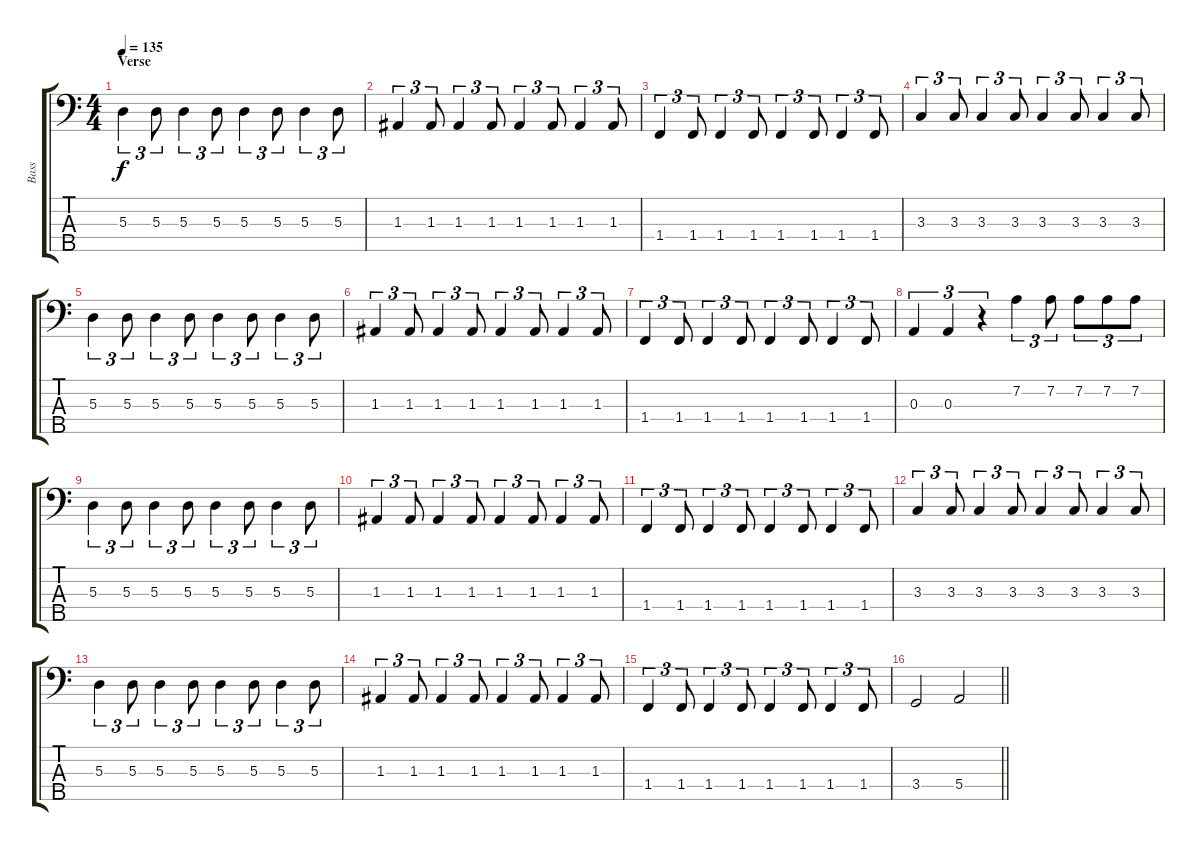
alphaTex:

\track ("Bass" "Bass") {instrument electricbassfinger}
\staff {score tabs}
\tuning (G2 D2 A1 E1 B0) {hide}
\ts (4 4)
\section ("" "Verse")
\tempo 135
\clef f4
\ks c
5.3.4{tu (3 2) dy f} 5.3.8{tu (3 2)} 5.3.4{tu (3 2)} 5.3.8{tu (3 2)} 5.3.4{tu (3 2)} 5.3.8{tu (3 2)} 5.3.4{tu (3 2)} 5.3.8{tu (3 2)} |
1.3.4{tu (3 2)} 1.3.8{tu (3 2)} 1.3.4{tu (3 2)} 1.3.8{tu (3 2)} 1.3.4{tu (3 2)} 1.3.8{tu (3 2)} 1.3.4{tu (3 2)} 1.3.8{tu (3 2)} |
1.4.4{tu (3 2)} 1.4.8{tu (3 2)} 1.4.4{tu (3 2)} 1.4.8{tu (3 2)} 1.4.4{tu (3 2)} 1.4.8{tu (3 2)} 1.4.4{tu (3 2)} 1.4.8{tu (3 2)} |
3.3.4{tu (3 2)} 3.3.8{tu (3 2)} 3.3.4{tu (3 2)} 3.3.8{tu (3 2)} 3.3.4{tu (3 2)} 3.3.8{tu (3 2)} 3.3.4{tu (3 2)} 3.3.8{tu (3 2)} |
5.3.4{tu (3 2)} 5.3.8{tu (3 2)} 5.3.4{tu (3 2)} 5.3.8{tu (3 2)} 5.3.4{tu (3 2)} 5.3.8{tu (3 2)} 5.3.4{tu (3 2)} 5.3.8{tu (3 2)} |
1.3.4{tu (3 2)} 1.3.8{tu (3 2)} 1.3.4{tu (3 2)} 1.3.8{tu (3 2)} 1.3.4{tu (3 2)} 1.3.8{tu (3 2)} 1.3.4{tu (3 2)} 1.3.8{tu (3 2)} |
1.4.4{tu (3 2)} 1.4.8{tu (3 2)} 1.4.4{tu (3 2)} 1.4.8{tu (3 2)} 1.4.4{tu (3 2)} 1.4.8{tu (3 2)} 1.4.4{tu (3 2)} 1.4.8{tu (3 2)} |
0.3.4{tu (3 2)} 0.3.4{tu (3 2)} r.4{tu (3 2)} 7.2.4{tu (3 2)} 7.2.8{tu (3 2)} 7.2.8{tu (3 2)} 7.2.8{tu (3 2)} 7.2.8{tu (3 2)} |
5.3.4{tu (3 2)} 5.3.8{tu (3 2)} 5.3.4{tu (3 2)} 5.3.8{tu (3 2)} 5.3.4{tu (3 2)} 5.3.8{tu (3 2)} 5.3.4{tu (3 2)} 5.3.8{tu (3 2)} |
1.3.4{tu (3 2)} 1.3.8{tu (3 2)} 1.3.4{tu (3 2)} 1.3.8{tu (3 2)} 1.3.4{tu (3 2)} 1.3.8{tu (3 2)} 1.3.4{tu (3 2)} 1.3.8{tu (3 2)} |
1.4.4{tu (3 2)} 1.4.8{tu (3 2)} 1.4.4{tu (3 2)} 1.4.8{tu (3 2)} 1.4.4{tu (3 2)} 1.4.8{tu (3 2)} 1.4.4{tu (3 2)} 1.4.8{tu (3 2)} |
3.3.4{tu (3 2)} 3.3.8{tu (3 2)} 3.3.4{tu (3 2)} 3.3.8{tu (3 2)} 3.3.4{tu (3 2)} 3.3.8{tu (3 2)} 3.3.4{tu (3 2)} 3.3.8{tu (3 2)} |
5.3.4{tu (3 2)} 5.3.8{tu (3 2)} 5.3.4{tu (3 2)} 5.3.8{tu (3 2)} 5.3.4{tu (3 2)} 5.3.8{tu (3 2)} 5.3.4{tu (3 2)} 5.3.8{tu (3 2)} |
1.3.4{tu (3 2)} 1.3.8{tu (3 2)} 1.3.4{tu (3 2)} 1.3.8{tu (3 2)} 1.3.4{tu (3 2)} 1.3.8{tu (3 2)} 1.3.4{tu (3 2)} 1.3.8{tu (3 2)} |
1.4.4{tu (3 2)} 1.4.8{tu (3 2)} 1.4.4{tu (3 2)} 1.4.8{tu (3 2)} 1.4.4{tu (3 2)} 1.4.8{tu (3 2)} 1.4.4{tu (3 2)} 1.4.8{tu (3 2)} |
\barLineRight lightlight
3.4.2 5.4.2
